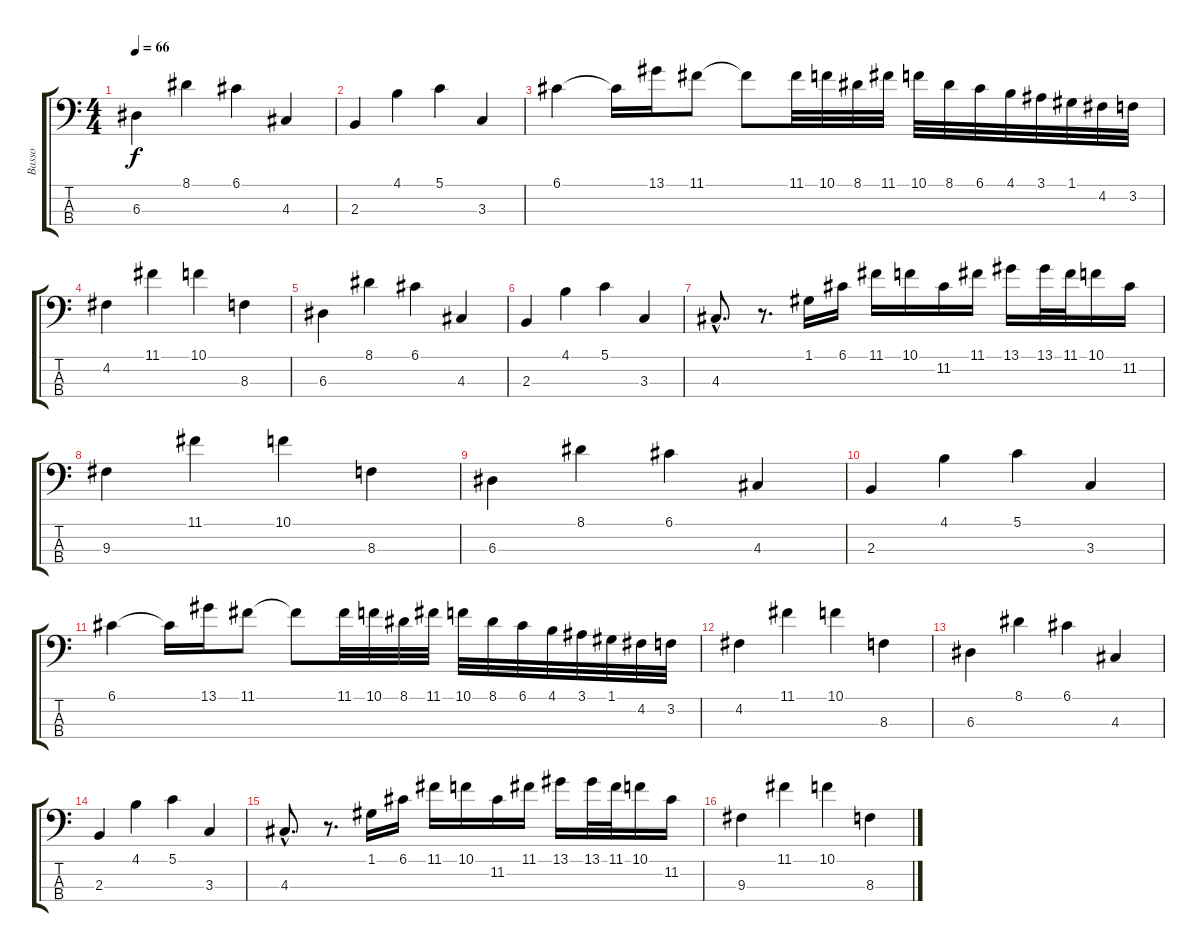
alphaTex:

\track ("Basso" "Basso") {instrument electricbassfinger}
\staff {score tabs}
\tuning (G2 D2 A1 E1) {hide}
\ts (4 4)
\tempo 66
\clef f4
\ks c
6.3.4{dy f} 8.1.4 6.1.4 4.3.4 |
2.3.4 4.1.4 5.1.4 3.3.4 |
6.1.4 6.1{t}.16 13.1.16 11.1.8 11.1{t}.8 11.1.32 10.1.32 8.1.32 11.1.32 10.1.32 8.1.32 6.1.32 4.1.32 3.1.32 1.1.32 4.2.32 3.2.32 |
4.2.4 11.1.4 10.1.4 8.3.4 |
6.3.4 8.1.4 6.1.4 4.3.4 |
2.3.4 4.1.4 5.1.4 3.3.4 |
4.3{hac}.8{d} r.8{d} 1.1.16 6.1.16 11.1.16 10.1.16 11.2.16 11.1.16 13.1.16 13.1.32 11.1.32 10.1.16 11.2.16 |
9.3.4 11.1.4 10.1.4 8.3.4 |
6.3.4 8.1.4 6.1.4 4.3.4 |
2.3.4 4.1.4 5.1.4 3.3.4 |
6.1.4 6.1{t}.16 13.1.16 11.1.8 11.1{t}.8 11.1.32 10.1.32 8.1.32 11.1.32 10.1.32 8.1.32 6.1.32 4.1.32 3.1.32 1.1.32 4.2.32 3.2.32 |
4.2.4 11.1.4 10.1.4 8.3.4 |
6.3.4 8.1.4 6.1.4 4.3.4 |
2.3.4 4.1.4 5.1.4 3.3.4 |
4.3{hac}.8{d} r.8{d} 1.1.16 6.1.16 11.1.16 10.1.16 11.2.16 11.1.16 13.1.16 13.1.32 11.1.32 10.1.16 11.2.16 |
9.3.4 11.1.4 10.1.4 8.3.4
